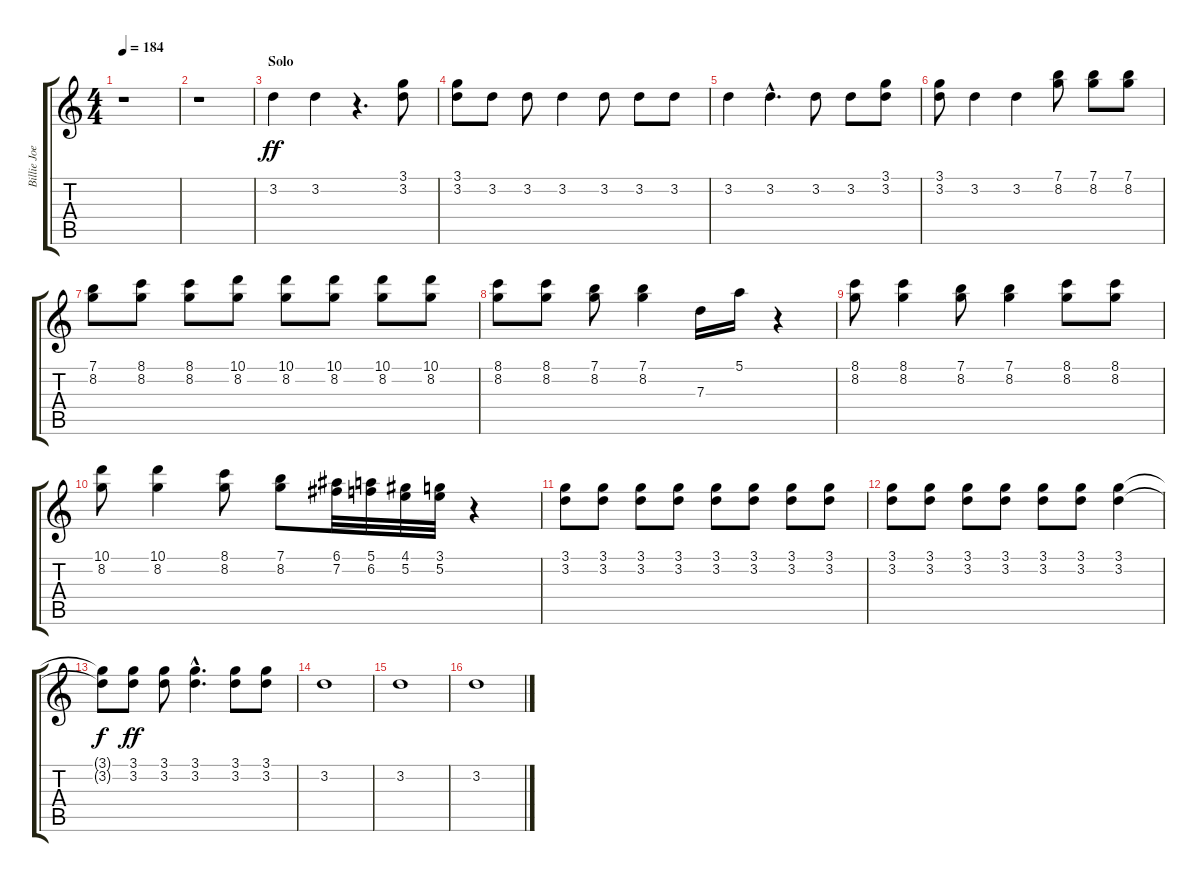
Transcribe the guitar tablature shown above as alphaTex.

\track ("Billie Joe Armstrong (Guitar 2 Double)" "Billie Joe") {instrument overdrivenguitar}
\staff {score tabs}
\tuning (E4 B3 G3 D3 A2 E2) {hide}
\ts (4 4)
\tempo 184
\clef g2
\ks c
r.1{dy ff} |
r.1 |
\section ("" "Solo")
3.2.4 3.2.4 r.4{d} (3.1 3.2).8 |
(3.1 3.2).8 3.2.8 3.2.8 3.2.4 3.2.8 3.2.8 3.2.8 |
3.2.4 3.2{hac}.4{d} 3.2.8 3.2.8 (3.1 3.2).8 |
(3.1 3.2).8 3.2.4 3.2.4 (7.1 8.2).8 (7.1 8.2).8 (7.1 8.2).8 |
(7.1 8.2).8 (8.1 8.2).8 (8.1 8.2).8 (10.1 8.2).8 (10.1 8.2).8 (10.1 8.2).8 (10.1 8.2).8 (10.1 8.2).8 |
(8.1 8.2).8 (8.1 8.2).8 (7.1 8.2).8 (7.1 8.2).4 7.3.16 5.1.16 r.4 |
(8.1 8.2).8 (8.1 8.2).4 (7.1 8.2).8 (7.1 8.2).4 (8.1 8.2).8 (8.1 8.2).8 |
(10.1 8.2).8 (10.1 8.2).4 (8.1 8.2).8 (7.1 8.2).8 (6.1 7.2).32 (5.1 6.2).32 (4.1 5.2).32 (3.1 5.2).32 r.4 |
(3.1 3.2).8 (3.1 3.2).8 (3.1 3.2).8 (3.1 3.2).8 (3.1 3.2).8 (3.1 3.2).8 (3.1 3.2).8 (3.1 3.2).8 |
(3.1 3.2).8 (3.1 3.2).8 (3.1 3.2).8 (3.1 3.2).8 (3.1 3.2).8 (3.1 3.2).8 (3.1 3.2).4 |
(3.1{t} 3.2{t}).8{dy f} (3.1 3.2).8{dy ff} (3.1 3.2).8 (3.1{hac} 3.2{hac}).4{d} (3.1 3.2).8 (3.1 3.2).8 |
3.2.1 |
3.2.1 |
3.2.1
